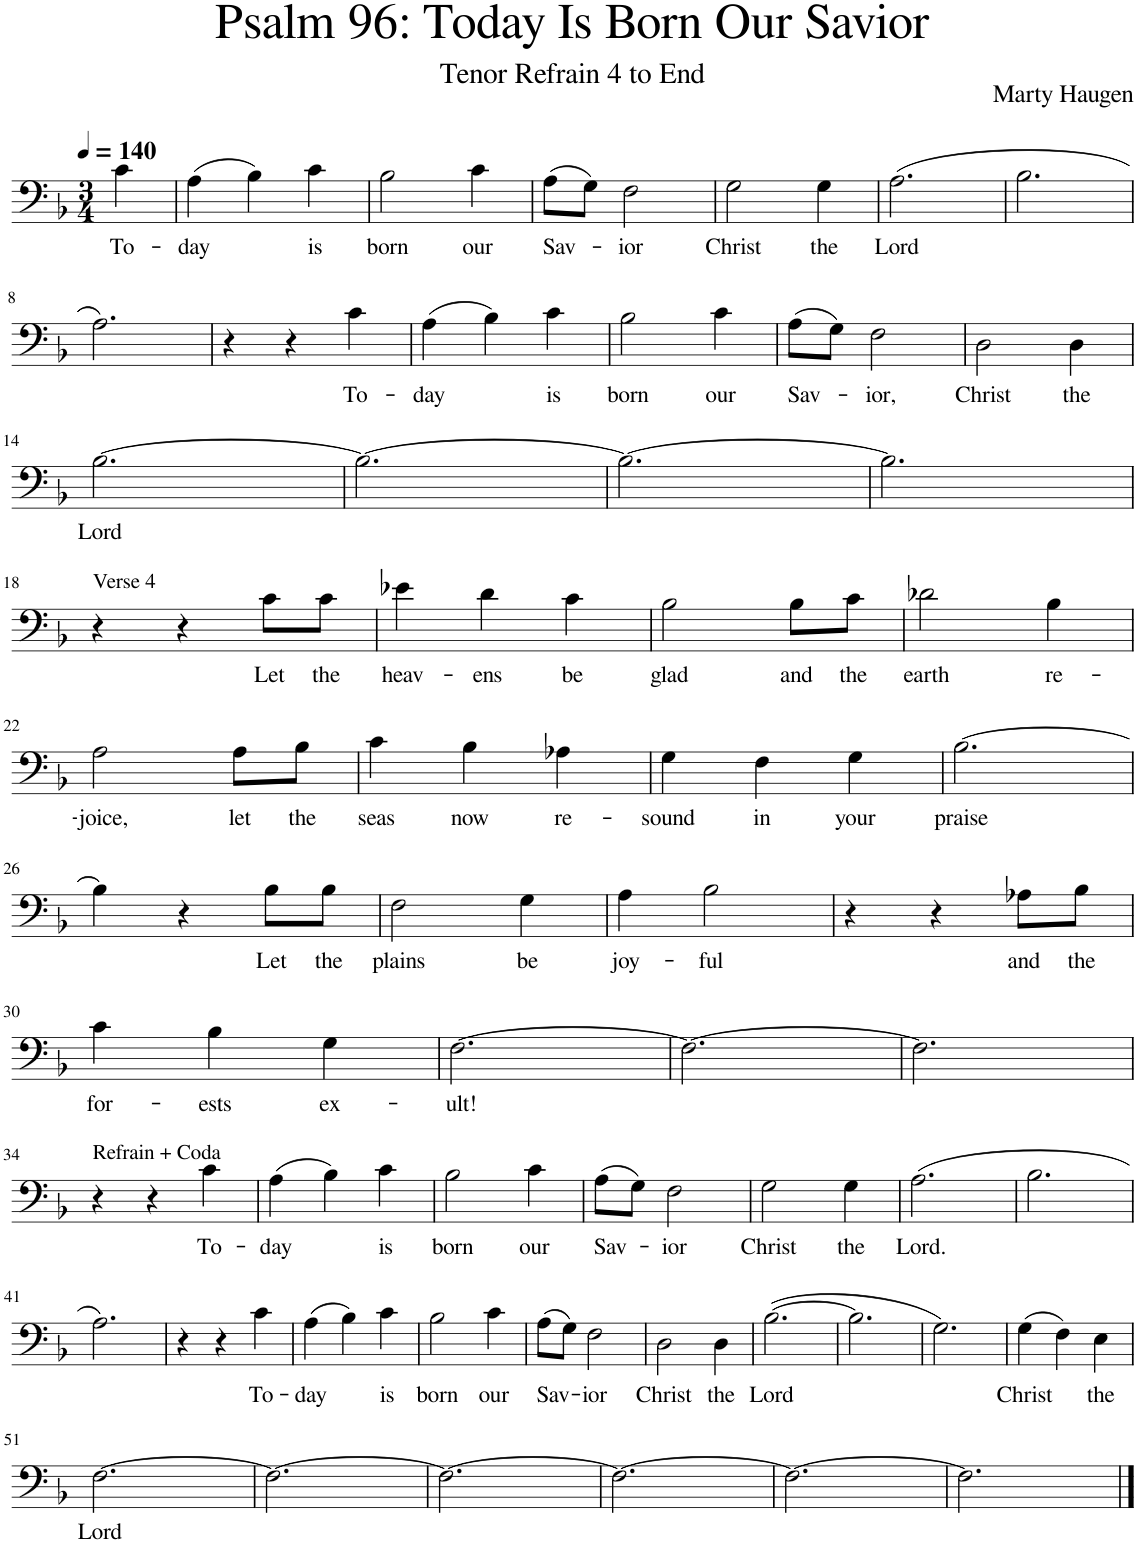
**kern	**text
*part1	*part1
*staff1	*staff1
*I"Piano	*
*I'Pno.	*
*clefF4	*
*k[b-]	*
*M3/4	*
*MM140	*
=1	=1
!	!LO:LY:b
4c\	To-
=2	=2
!	!LO:LY:b
(4A\	-day
4B-\)	.
!	!LO:LY:b
4c\	is
=3	=3
!	!LO:LY:b
2B-\	born
!	!LO:LY:b
4c\	our
=4	=4
!	!LO:LY:b
(8A\L	Sav-
8G\J)	.
!	!LO:LY:b
2F\	-ior
=5	=5
!	!LO:LY:b
2G\	Christ
!	!LO:LY:b
4G\	the
=6	=6
!	!LO:LY:b
(2.A\	Lord
=7	=7
2.B-\	.
!!LO:LB:g=z
=8	=8
2.A\)	.
=9	=9
4r	.
4r	.
!	!LO:LY:b
4c\	To-
=10	=10
!	!LO:LY:b
(4A\	-day
4B-\)	.
!	!LO:LY:b
4c\	is
=11	=11
!	!LO:LY:b
2B-\	born
!	!LO:LY:b
4c\	our
=12	=12
!	!LO:LY:b
(8A\L	Sav-
8G\J)	.
!	!LO:LY:b
2F\	-ior,
=13	=13
!	!LO:LY:b
2D\	Christ
!	!LO:LY:b
4D\	the
!!LO:LB:g=z
=14	=14
!	!LO:LY:b
[2.B-\	Lord
=15	=15
2.B-\_	.
=16	=16
2.B-\_	.
=17	=17
2.B-\]	.
!!LO:LB:g=z
=18	=18
!LO:TX:a:t=Verse 4	!
4r	.
4r	.
!	!LO:LY:b
8c\L	Let
!	!LO:LY:b
8c\J	the
=19	=19
!	!LO:LY:b
4e-X\	heav-
!	!LO:LY:b
4d\	-ens
!	!LO:LY:b
4c\	be
=20	=20
!	!LO:LY:b
2B-\	glad
!	!LO:LY:b
8B-\L	and
!	!LO:LY:b
8c\J	the
=21	=21
!	!LO:LY:b
2d-X\	earth
!	!LO:LY:b
4B-\	re-
!!LO:LB:g=z
=22	=22
!	!LO:LY:b
2A\	-joice,
!	!LO:LY:b
8A\L	let
!	!LO:LY:b
8B-\J	the
=23	=23
!	!LO:LY:b
4c\	seas
!	!LO:LY:b
4B-\	now
!	!LO:LY:b
4A-X\	re-
=24	=24
!	!LO:LY:b
4G\	-sound
!	!LO:LY:b
4F\	in
!	!LO:LY:b
4G\	your
=25	=25
!	!LO:LY:b
[2.B-\	praise
!!LO:LB:g=z
=26	=26
4B-\]	.
4r	.
!	!LO:LY:b
8B-\L	Let
!	!LO:LY:b
8B-\J	the
=27	=27
!	!LO:LY:b
2F\	plains
!	!LO:LY:b
4G\	be
=28	=28
!	!LO:LY:b
4A\	joy-
!	!LO:LY:b
2B-\	-ful
=29	=29
4r	.
4r	.
!	!LO:LY:b
8A-X\L	and
!	!LO:LY:b
8B-\J	the
!!LO:LB:g=z
=30	=30
!	!LO:LY:b
4c\	for-
!	!LO:LY:b
4B-\	-ests
!	!LO:LY:b
4G\	ex-
=31	=31
!	!LO:LY:b
[2.F\	-ult!
=32	=32
2.F\_	.
=33	=33
2.F\]	.
!!LO:LB:g=z
=34	=34
!LO:TX:a:t=Refrain + Coda	!
4r	.
4r	.
!	!LO:LY:b
4c\	To-
=35	=35
!	!LO:LY:b
(4A\	-day
4B-\)	.
!	!LO:LY:b
4c\	is
=36	=36
!	!LO:LY:b
2B-\	born
!	!LO:LY:b
4c\	our
=37	=37
!	!LO:LY:b
(8A\L	Sav-
8G\J)	.
!	!LO:LY:b
2F\	-ior
=38	=38
!	!LO:LY:b
2G\	Christ
!	!LO:LY:b
4G\	the
=39	=39
!	!LO:LY:b
(2.A\	Lord.
=40	=40
2.B-\	.
!!LO:LB:g=z
=41	=41
2.A\)	.
=42	=42
4r	.
4r	.
!	!LO:LY:b
4c\	To-
=43	=43
!	!LO:LY:b
(4A\	-day
4B-\)	.
!	!LO:LY:b
4c\	is
=44	=44
!	!LO:LY:b
2B-\	born
!	!LO:LY:b
4c\	our
=45	=45
!	!LO:LY:b
(8A\L	Sav-
8G\J)	.
!	!LO:LY:b
2F\	-ior
=46	=46
!	!LO:LY:b
2D\	Christ
!	!LO:LY:b
4D\	the
=47	=47
!	!LO:LY:b
([2.B-\	Lord
=48	=48
2.B-\]	.
=49	=49
2.G\)	.
=50	=50
!	!LO:LY:b
(4G\	Christ
4F\)	.
!	!LO:LY:b
4E\	the
!!LO:LB:g=z
=51	=51
!	!LO:LY:b
[2.F\	Lord
=52	=52
2.F\_	.
=53	=53
2.F\_	.
=54	=54
2.F\_	.
=55	=55
2.F\_	.
=56	=56
2.F\]	.
==	==
*-	*-
